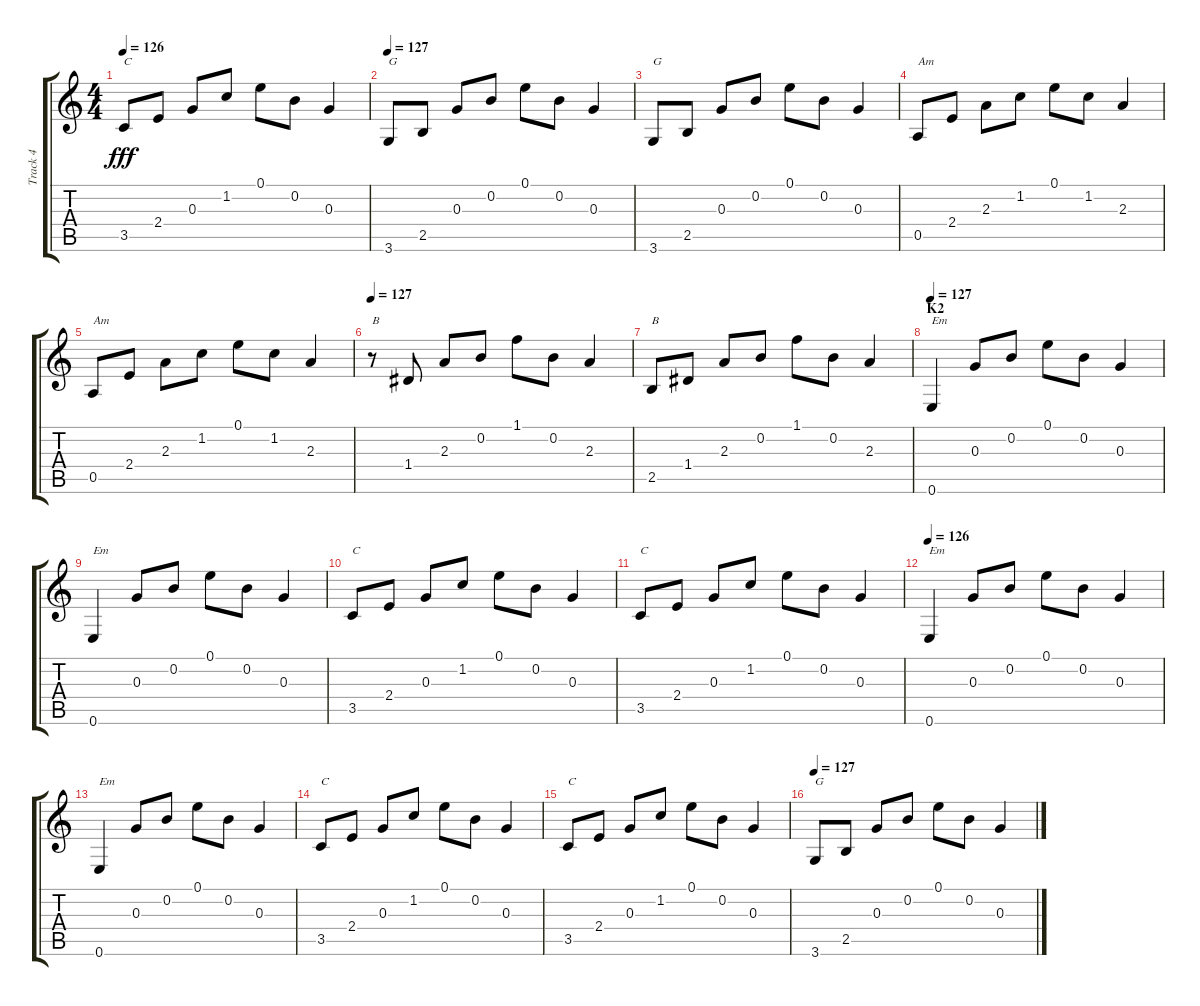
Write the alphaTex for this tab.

\track ("Track 4" "Track 4") {instrument acousticguitarsteel}
\staff {score tabs}
\tuning (E4 B3 G3 D3 A2 E2) {hide}
\ts (4 4)
\tempo 126
\clef g2
\ks c
3.5.8{txt "C" dy fff} 2.4.8 0.3.8 1.2.8 0.1.8 0.2.8 0.3.4 |
\tempo 127
3.6.8{txt "G"} 2.5.8 0.3.8 0.2.8 0.1.8 0.2.8 0.3.4 |
3.6.8{txt "G"} 2.5.8 0.3.8 0.2.8 0.1.8 0.2.8 0.3.4 |
0.5.8{txt "Am"} 2.4.8 2.3.8 1.2.8 0.1.8 1.2.8 2.3.4 |
0.5.8{txt "Am"} 2.4.8 2.3.8 1.2.8 0.1.8 1.2.8 2.3.4 |
\tempo 127
r.8{txt "B"} 1.4.8 2.3.8 0.2.8 1.1.8 0.2.8 2.3.4 |
2.5.8{txt "B"} 1.4.8 2.3.8 0.2.8 1.1.8 0.2.8 2.3.4 |
\section ("" "K2")
\tempo 127
0.6.4{txt "Em"} 0.3.8 0.2.8 0.1.8 0.2.8 0.3.4 |
0.6.4{txt "Em"} 0.3.8 0.2.8 0.1.8 0.2.8 0.3.4 |
3.5.8{txt "C"} 2.4.8 0.3.8 1.2.8 0.1.8 0.2.8 0.3.4 |
3.5.8{txt "C"} 2.4.8 0.3.8 1.2.8 0.1.8 0.2.8 0.3.4 |
\tempo 126
0.6.4{txt "Em"} 0.3.8 0.2.8 0.1.8 0.2.8 0.3.4 |
0.6.4{txt "Em"} 0.3.8 0.2.8 0.1.8 0.2.8 0.3.4 |
3.5.8{txt "C"} 2.4.8 0.3.8 1.2.8 0.1.8 0.2.8 0.3.4 |
3.5.8{txt "C"} 2.4.8 0.3.8 1.2.8 0.1.8 0.2.8 0.3.4 |
\tempo 127
3.6.8{txt "G"} 2.5.8 0.3.8 0.2.8 0.1.8 0.2.8 0.3.4
